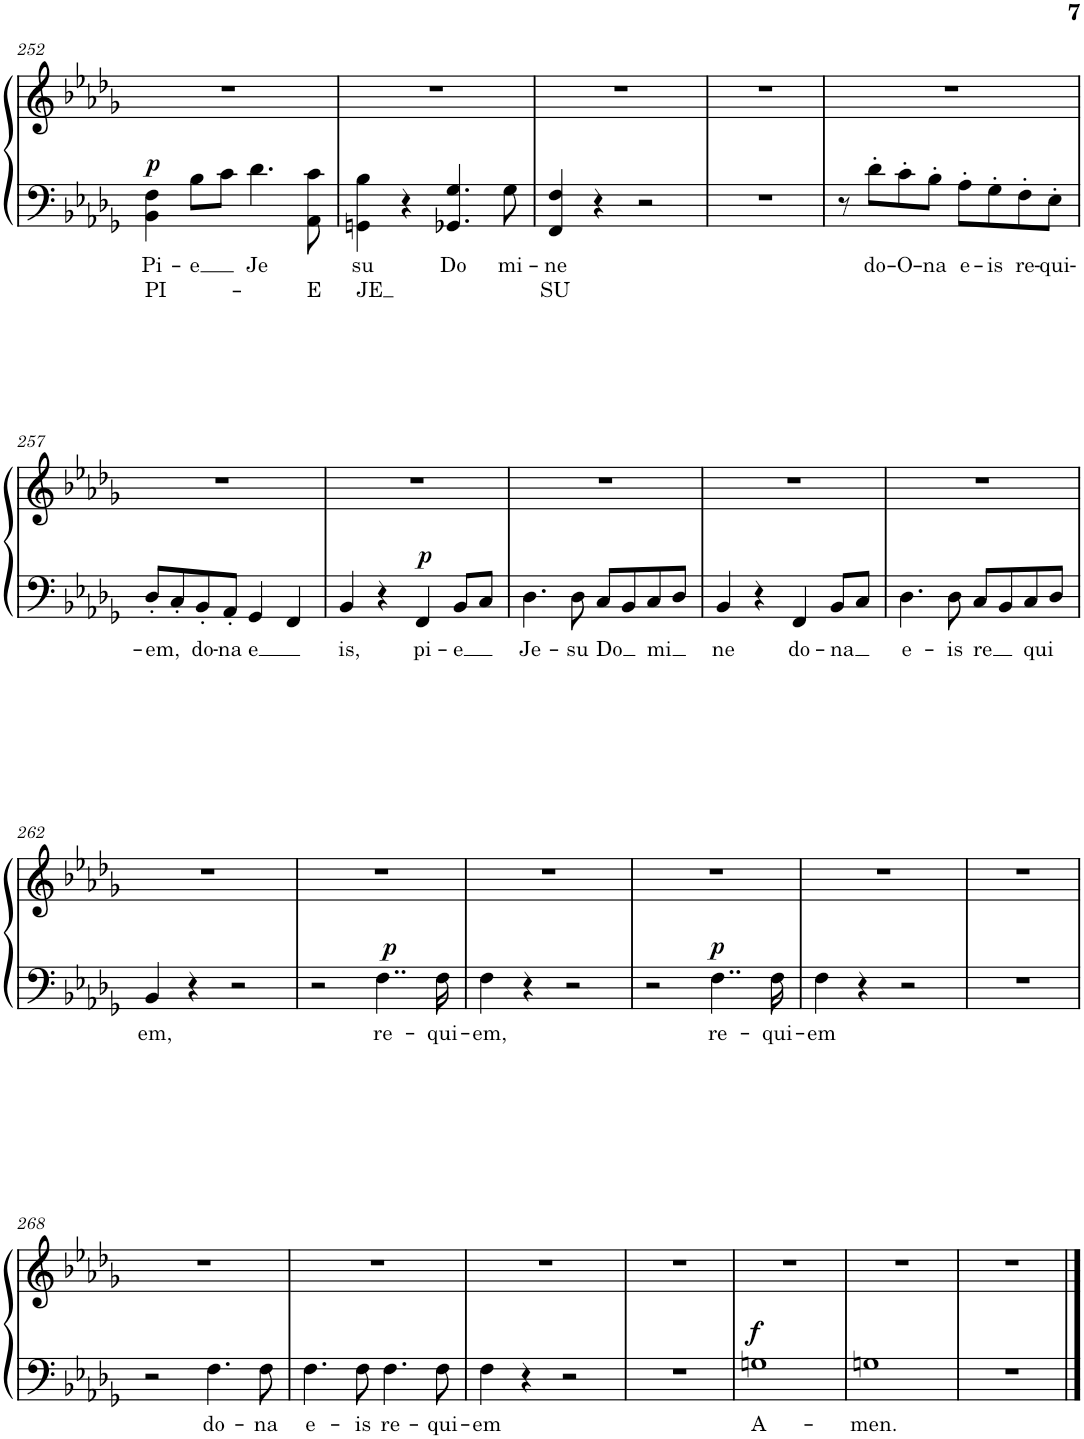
**kern	**text	**text	**kern	**dynam
*part1	*part1	*part1	*part1	*part1
*staff2	*staff2	*staff2	*staff1	*staff1/2
*I"Piano	*	*	*	*
*I'Pno.	*	*	*	*
!!LO:PB:g=z
*clefF4	*	*	*clefG2	*
*k[b-e-a-d-g-]	*	*	*k[b-e-a-d-g-]	*
*M4/4	*	*	*M4/4	*
*met(c)	*	*	*met(c)	*
=252	=252	=252	=252	=252
!	!LO:LY:b	!LO:LY:b	!	!LO:DY:a=2
4BB-\ 4F\	-Pi-	PI-	1r	p
!	!LO:LY:b	!	!	!
8B-\L	-e	.	.	.
8c\J	.	.	.	.
!	!LO:LY:b	!	!	!
4.d-\	-Je	.	.	.
!	!	!LO:LY:b	!	!
8AA-\ 8c\	.	-E	.	.
=253	=253	=253	=253	=253
!	!LO:LY:b	!LO:LY:b	!	!
4GGn\ 4B-\	su	JE	1r	.
4r	.	.	.	.
!	!LO:LY:b	!	!	!
4.GG-X/ 4.G-/	Do	.	.	.
!	!LO:LY:b	!	!	!
8G-\	mi-	.	.	.
=254	=254	=254	=254	=254
!	!LO:LY:b	!LO:LY:b	!	!
4FF/ 4F/	-ne	SU	1r	.
4r	.	.	.	.
2r	.	.	.	.
=255	=255	=255	=255	=255
1r	.	.	1r	.
=256	=256	=256	=256	=256
8r	.	.	1r	.
!	!LO:LY:b	!	!	!
8d-'\L	do-	.	.	.
!	!LO:LY:b	!	!	!
8c'\	-O-	.	.	.
!	!LO:LY:b	!	!	!
8B-'\J	-na	.	.	.
!	!LO:LY:b	!	!	!
8A-'\L	e-	.	.	.
!	!LO:LY:b	!	!	!
8G-'\	-is	.	.	.
!	!LO:LY:b	!	!	!
8F'\	re-	.	.	.
!	!LO:LY:b	!	!	!
8E-'\J	-qui-	.	.	.
!!LO:LB:g=z
=257	=257	=257	=257	=257
!	!LO:LY:b	!	!	!
8D-'/L	-em,	.	1r	.
8C'/	.	.	.	.
!	!LO:LY:b	!	!	!
8BB-'/	do-	.	.	.
!	!LO:LY:b	!	!	!
8AA-'/J	-na	.	.	.
!	!LO:LY:b	!	!	!
4GG-/	-e	.	.	.
4FF/	.	.	.	.
=258	=258	=258	=258	=258
!	!LO:LY:b	!	!	!
4BB-/	is,	.	1r	.
4r	.	.	.	.
!	!LO:LY:b	!	!	!LO:DY:a=2
4FF/	pi-	.	.	p
!	!LO:LY:b	!	!	!
8BB-/L	-e	.	.	.
8C/J	.	.	.	.
=259	=259	=259	=259	=259
!	!LO:LY:b	!	!	!
4.D-\	Je-	.	1r	.
!	!LO:LY:b	!	!	!
8D-\	-su	.	.	.
!	!LO:LY:b	!	!	!
8C/L	Do	.	.	.
8BB-/	.	.	.	.
!	!LO:LY:b	!	!	!
8C/	mi	.	.	.
8D-/J	.	.	.	.
=260	=260	=260	=260	=260
!	!LO:LY:b	!	!	!
4BB-/	ne	.	1r	.
4r	.	.	.	.
!	!LO:LY:b	!	!	!
4FF/	do-	.	.	.
!	!LO:LY:b	!	!	!
8BB-/L	-na	.	.	.
8C/J	.	.	.	.
=261	=261	=261	=261	=261
!	!LO:LY:b	!	!	!
4.D-\	e-	.	1r	.
!	!LO:LY:b	!	!	!
8D-\	-is	.	.	.
!	!LO:LY:b	!	!	!
8C/L	re	.	.	.
8BB-/	.	.	.	.
!	!LO:LY:b	!	!	!
8C/	qui	.	.	.
8D-/J	.	.	.	.
!!LO:LB:g=z
=262	=262	=262	=262	=262
!	!LO:LY:b	!	!	!
4BB-/	em,	.	1r	.
4r	.	.	.	.
2r	.	.	.	.
=263	=263	=263	=263	=263
2r	.	.	1r	.
!	!LO:LY:b	!	!	!LO:DY:a=2
4..F\	re-	.	.	p
!	!LO:LY:b	!	!	!
16F\	-qui-	.	.	.
=264	=264	=264	=264	=264
!	!LO:LY:b	!	!	!
4F\	-em,	.	1r	.
4r	.	.	.	.
2r	.	.	.	.
=265	=265	=265	=265	=265
2r	.	.	1r	.
!	!LO:LY:b	!	!	!LO:DY:a=2
4..F\	re-	.	.	p
!	!LO:LY:b	!	!	!
16F\	-qui-	.	.	.
=266	=266	=266	=266	=266
!	!LO:LY:b	!	!	!
4F\	em	.	1r	.
4r	.	.	.	.
2r	.	.	.	.
=267	=267	=267	=267	=267
1r	.	.	1r	.
!!LO:LB:g=z
=268	=268	=268	=268	=268
2r	.	.	1r	.
!	!LO:LY:b	!	!	!
4.F\	do-	.	.	.
!	!LO:LY:b	!	!	!
8F\	-na	.	.	.
=269	=269	=269	=269	=269
!	!LO:LY:b	!	!	!
4.F\	e-	.	1r	.
!	!LO:LY:b	!	!	!
8F\	-is	.	.	.
!	!LO:LY:b	!	!	!
4.F\	re-	.	.	.
!	!LO:LY:b	!	!	!
8F\	-qui-	.	.	.
=270	=270	=270	=270	=270
!	!LO:LY:b	!	!	!
4F\	-em	.	1r	.
4r	.	.	.	.
2r	.	.	.	.
=271	=271	=271	=271	=271
1r	.	.	1r	.
=272	=272	=272	=272	=272
!	!LO:LY:b	!	!	!LO:DY:a=2
1Gn	A-	.	1r	f
=273	=273	=273	=273	=273
!	!LO:LY:b	!	!	!
1Gn	-men.	.	1r	.
=274	=274	=274	=274	=274
1r	.	.	1r	.
==	==	==	==	==
*-	*-	*-	*-	*-
